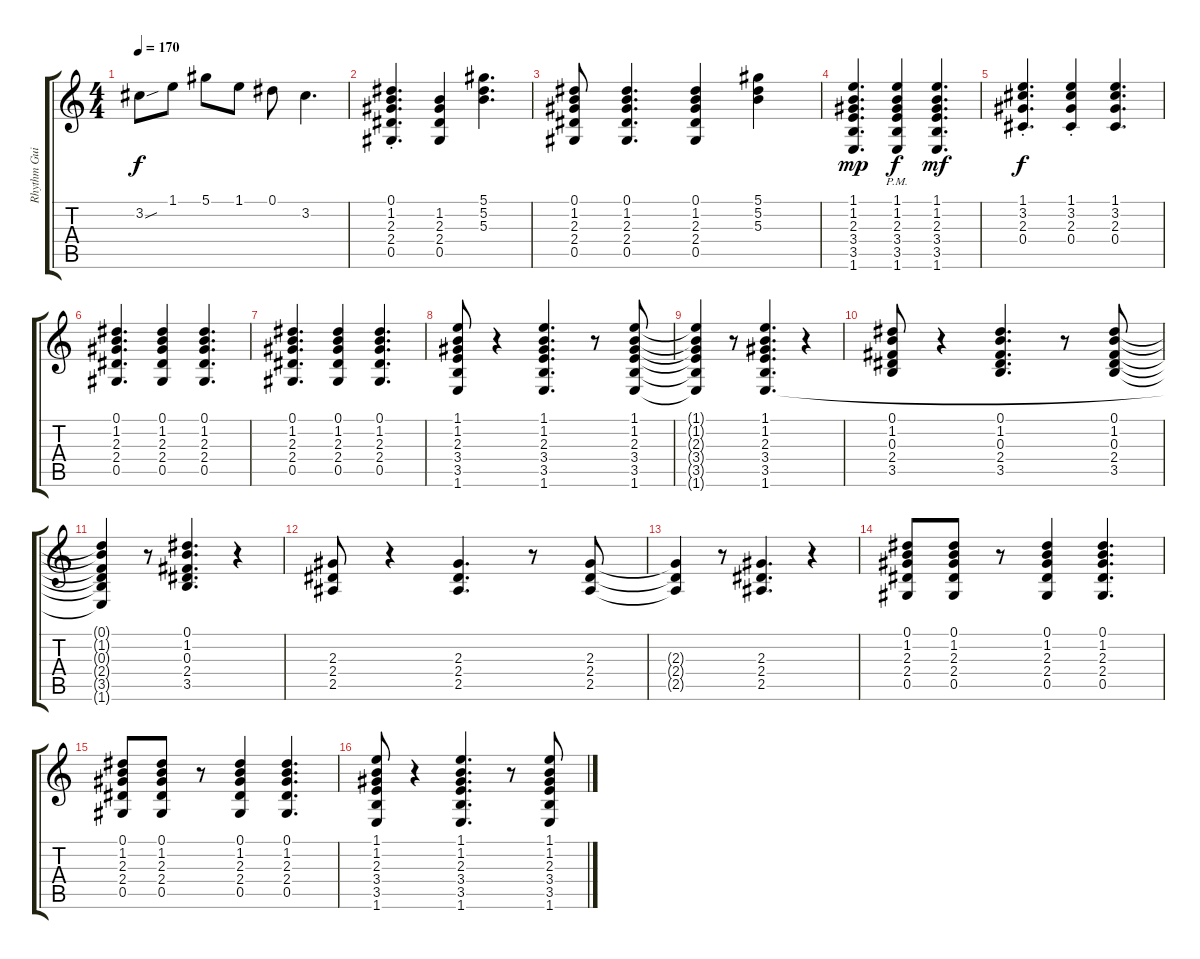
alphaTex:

\track ("Rhythm Guitar" "Rhythm Gui") {instrument acousticguitarnylon}
\staff {score tabs}
\tuning (Eb4 Bb3 Gb3 Db3 Ab2 Eb2) {hide}
\ts (4 4)
\tempo 170
\clef g2
\ks c
3.2{sou}.8{dy f} 1.1.8 5.1.8 1.1.8 0.1.8 3.2.4{d} |
(0.1 1.2{st} 2.3 2.4 0.5).4{d} (1.2 2.3 2.4 0.5).4 (5.1 5.2 5.3).4{d} |
(0.1 1.2 2.3 2.4 0.5).8 (0.1 1.2 2.3 2.4 0.5).4{d} (0.1 1.2 2.3 2.4 0.5).4 (5.1 5.2 5.3).4 |
(1.1 1.2 2.3 3.4 3.5 1.6).4{d dy mp} (1.1{pm} 1.2 2.3 3.4 3.5 1.6).4{dy f} (1.1 1.2 2.3 3.4 3.5 1.6).4{d dy mf} |
(1.1 3.2{st} 2.3 0.4).4{d dy f} (1.1{st} 3.2 2.3 0.4).4 (1.1 3.2 2.3 0.4).4{d} |
(0.1 1.2 2.3 2.4 0.5).4{d} (0.1 1.2 2.3 2.4 0.5).4 (0.1 1.2 2.3 2.4 0.5).4{d} |
(0.1 1.2 2.3 2.4 0.5).4{d} (0.1 1.2 2.3 2.4 0.5).4 (0.1 1.2 2.3 2.4 0.5).4{d} |
(1.1 1.2 2.3 3.4 3.5 1.6).8 r.4 (1.1 1.2 2.3 3.4 3.5 1.6).4{d} r.8 (1.1 1.2 2.3 3.4 3.5 1.6).8 |
(1.1{t} 1.2{t} 2.3{t} 3.4{t} 3.5{t} 1.6{t}).4 r.8 (1.1 1.2 2.3 3.4 3.5 1.6).4{d} r.4 |
(0.1 1.2 0.3 2.4 3.5).8 r.4 (0.1 1.2 0.3 2.4 3.5).4{d} r.8 (0.1 1.2 0.3 2.4 3.5).8 |
(0.1{t} 1.2{t} 0.3{t} 2.4{t} 3.5{t} 1.6{t}).4 r.8 (0.1 1.2 0.3 2.4 3.5).4{d} r.4 |
(2.3 2.4 2.5).8 r.4 (2.3 2.4 2.5).4{d} r.8 (2.3 2.4 2.5).8 |
(2.3{t} 2.4{t} 2.5{t}).4 r.8 (2.3 2.4 2.5).4{d} r.4 |
(0.1 1.2 2.3 2.4 0.5).8 (0.1 1.2 2.3 2.4 0.5).8 r.8 (0.1 1.2 2.3 2.4 0.5).4 (0.1 1.2 2.3 2.4 0.5).4{d} |
(0.1 1.2 2.3 2.4 0.5).8 (0.1 1.2 2.3 2.4 0.5).8 r.8 (0.1 1.2 2.3 2.4 0.5).4 (0.1 1.2 2.3 2.4 0.5).4{d} |
(1.1 1.2 2.3 3.4 3.5 1.6).8 r.4 (1.1 1.2 2.3 3.4 3.5 1.6).4{d} r.8 (1.1 1.2 2.3 3.4 3.5 1.6).8
